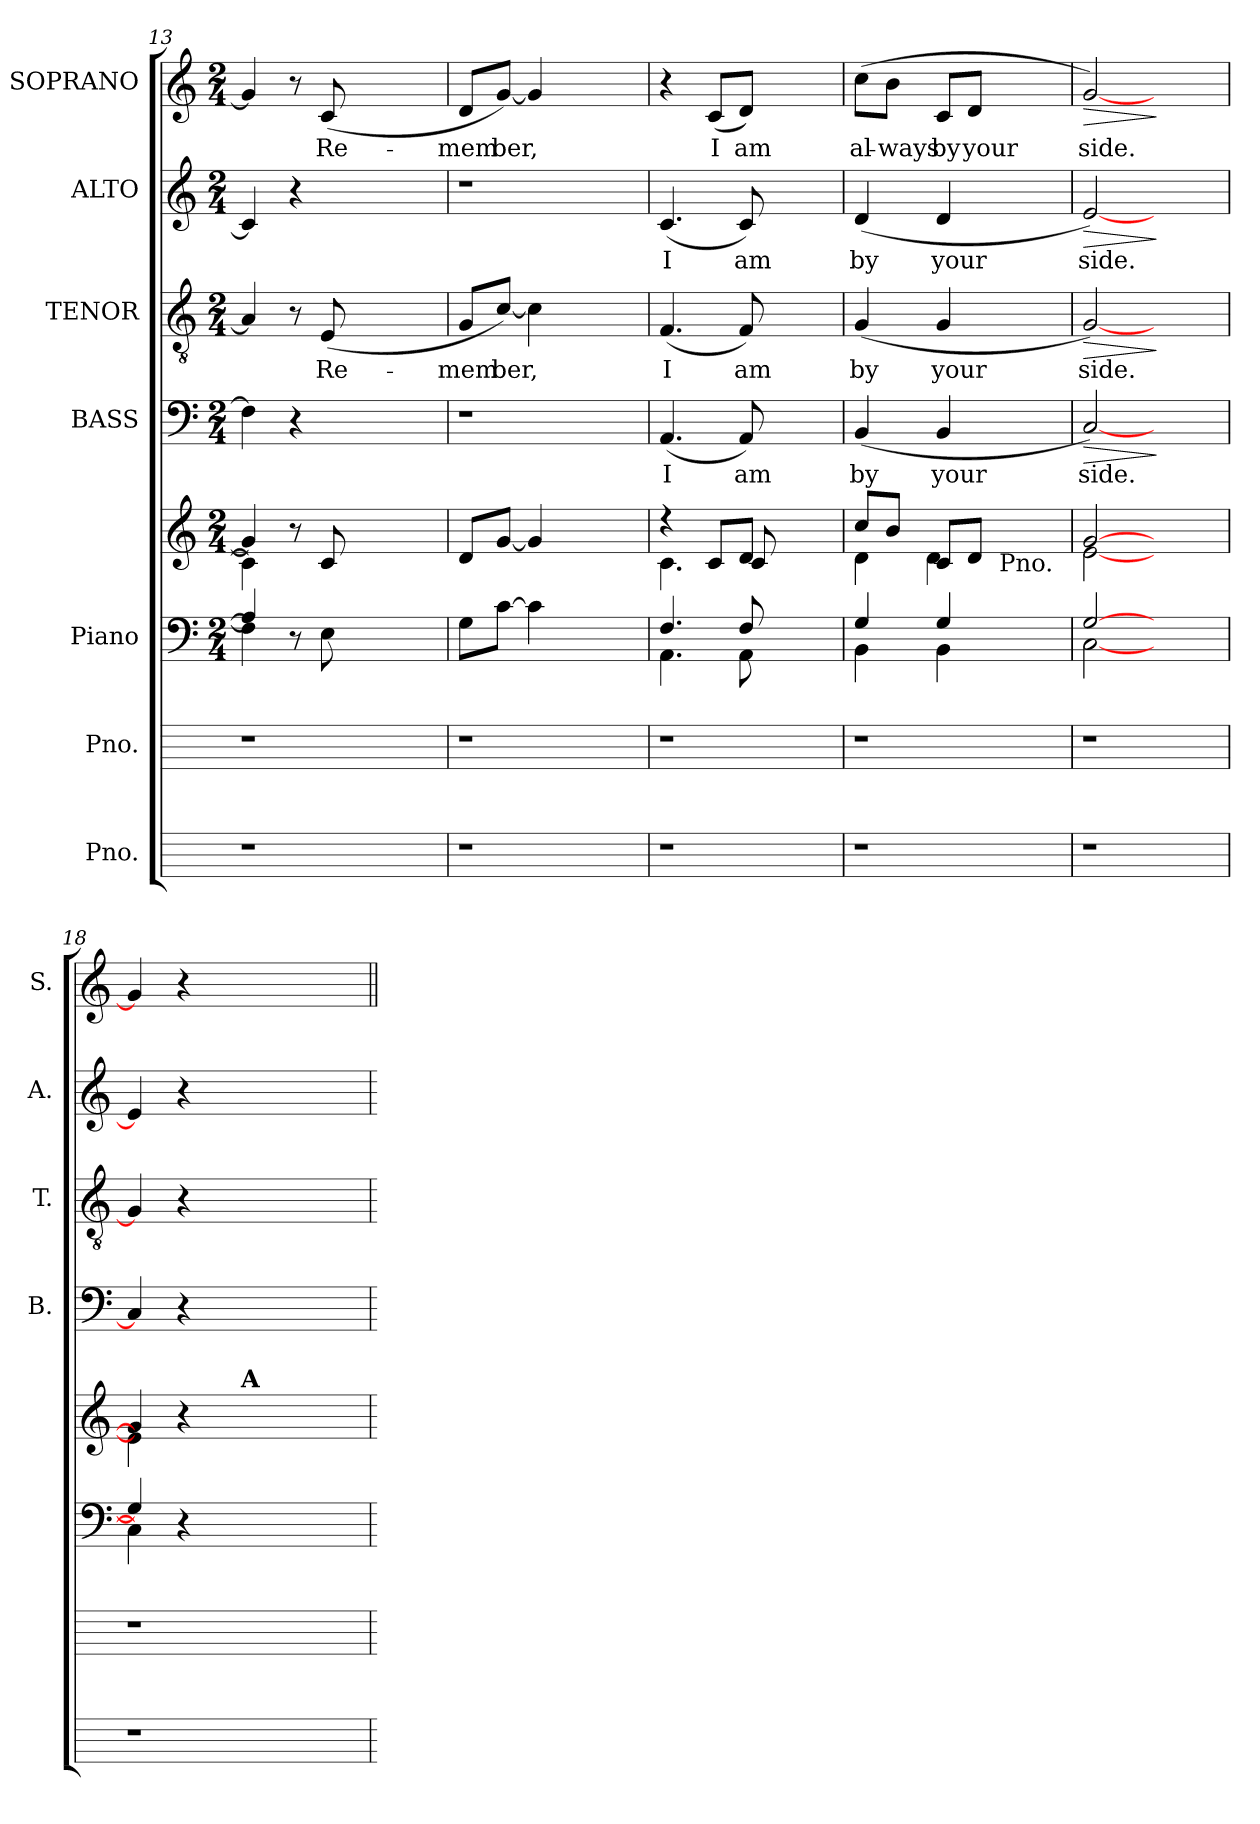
**kern	**kern	**kern	**kern	**kern	**text	**dynam	**kern	**text	**dynam	**kern	**text	**dynam	**kern	**text	**dynam
*part7	*part6	*part5	*part5	*part4	*part4	*part4	*part3	*part3	*part3	*part2	*part2	*part2	*part1	*part1	*part1
*staff8	*staff7	*staff6	*staff5	*staff4	*staff4	*staff4	*staff3	*staff3	*staff3	*staff2	*staff2	*staff2	*staff1	*staff1	*staff1
*I"Pno.	*I"Pno.	*I"Piano	*	*I"BASS	*	*	*I"TENOR	*	*	*I"ALTO	*	*	*I"SOPRANO	*	*
*	*	*	*	*I'B.	*	*	*I'T.	*	*	*I'A.	*	*	*I'S.	*	*
*	*	*clefF4	*clefG2	*clefF4	*	*	*clefGv2	*	*	*clefG2	*	*	*clefG2	*	*
*	*	*M2/4	*M2/4	*M2/4	*	*	*M2/4	*	*	*M2/4	*	*	*M2/4	*	*
=13	=13	=13	=13	=13	=13	=13	=13	=13	=13	=13	=13	=13	=13	=13	=13
*	*	*^	*^	*	*	*	*	*	*	*	*	*	*	*	*
1r	1r	4A/]	4F\]	4g/]	4c\]	4F\]	.	.	4A/]	.	.	4c/]	.	.	4g/]	.	.
.	.	2ryy	8r	8r	2ryy	4r	.	.	8r	.	.	4r	.	.	8r	.	.
!	!	!	!	!	!	!	!	!	!	!LO:LY:b	!	!	!	!	!	!LO:LY:b	!
.	.	.	8E\	8c/	.	.	.	.	(>8E/	Re-	.	.	.	.	(>8c/	Re-	.
.	.	.	2ryy	2ryy	.	2ryy	.	.	2ryy	.	.	2ryy	.	.	2ryy	.	.
.	.	4ryy	.	.	4ryy	.	.	.	.	.	.	.	.	.	.	.	.
*	*	*v	*v	*	*	*	*	*	*	*	*	*	*	*	*	*	*
=14	=14	=14	=14	=14	=14	=14	=14	=14	=14	=14	=14	=14	=14	=14	=14	=14
!	!	!	!	!	!LO:N:vis=1	!	!	!	!LO:LY:b:cj	!	!LO:N:vis=1	!	!	!	!LO:LY:b:cj	!
*	*	*	*v	*v	*	*	*	*	*	*	*	*	*	*	*	*
1r	1r	8G\L	8d/L	2r	.	.	8G/L	-mem	.	2r	.	.	8d/L	-mem	.
!	!	!	!	!	!	!	!	!LO:LY:b	!	!	!	!	!	!LO:LY:b	!
.	.	[>8c\J	[<8g/J	.	.	.	[<8c/J)	ber,	.	.	.	.	[<8g/J)	ber,	.
.	.	4c\]	4g/]	.	.	.	4c\]	.	.	.	.	.	4g/]	.	.
.	.	2ryy	2ryy	2ryy	.	.	2ryy	.	.	2ryy	.	.	2ryy	.	.
=15	=15	=15	=15	=15	=15	=15	=15	=15	=15	=15	=15	=15	=15	=15	=15
*	*	*^	*^	*	*	*	*	*	*	*	*	*	*	*	*
!	!	!	!	!	!	!	!LO:LY:b:cj	!	!	!LO:LY:b:cj	!	!	!LO:LY:b:cj	!	!	!	!
1r	1r	4.F/	4.AA\	4rdd	4.c\	(>4.AA/	I	.	(>4.F/	I	.	(>4.c/	I	.	4r	.	.
!	!	!	!	!	!	!	!	!	!	!	!	!	!	!	!	!LO:LY:b:cj	!
.	.	.	.	8c/L	.	.	.	.	.	.	.	.	.	.	(>8c/L	I	.
!	!	!	!	!	!	!	!LO:LY:b:cj	!	!	!LO:LY:b:cj	!	!	!LO:LY:b:cj	!	!	!LO:LY:b:cj	!
.	.	8F/	8AA\	8d/J	8c/	8AA/)	am	.	8F/)	am	.	8c/)	am	.	8d/J)	am	.
.	.	2ryy	2ryy	2ryy	2ryy	2ryy	.	.	2ryy	.	.	2ryy	.	.	2ryy	.	.
!!LO:PB:g=z
=16	=16	=16	=16	=16	=16	=16	=16	=16	=16	=16	=16	=16	=16	=16	=16	=16	=16
!	!	!	!	!	!	!	!LO:LY:b:cj	!	!	!LO:LY:b:cj	!	!	!LO:LY:b:cj	!	!	!LO:LY:b	!
1r	1r	4G/	4BB\	8cc/L	4d\	(>4BB/	by	.	(>4G/	by	.	(>4d/	by	.	(>8cc\L	al-	.
!	!	!	!	!	!	!	!	!	!	!	!	!	!	!	!	!LO:LY:b:cj	!
.	.	.	.	8b/J	.	.	.	.	.	.	.	.	.	.	8b\J	-ways	.
!	!	!	!	!	!	!	!LO:LY:b:cj	!	!	!LO:LY:b:cj	!	!	!LO:LY:b:cj	!	!	!LO:LY:b:cj	!
.	.	4G/	4BB\	8c/L	4d\	4BB/	your	.	4G/	your	.	4d/	your	.	8c/L	by	.
!	!	!	!	!	!	!	!	!	!	!	!	!	!	!	!	!LO:LY:b:cj	!
.	.	.	.	8d/J	.	.	.	.	.	.	.	.	.	.	8d/J	your	.
!	!	!	!	!LO:TX:b:t=Pno.	!	!	!	!	!	!	!	!	!	!	!	!	!
.	.	2ryy	2ryy	2ryy	2ryy	2ryy	.	.	2ryy	.	.	2ryy	.	.	2ryy	.	.
=17	=17	=17	=17	=17	=17	=17	=17	=17	=17	=17	=17	=17	=17	=17	=17	=17	=17
!	!	!	!	!	!	!	!LO:LY:b	!LO:HP:b	!	!LO:LY:b	!LO:HP:b	!	!LO:LY:b	!LO:HP:b	!	!LO:LY:b	!LO:HP:b
1r	1r	[>2G/	[<2C\	[>2g/	[<2e\	[<2C/)	side.	>	[<2G/)	side.	>	[<2e/)	side.	>	[<2g/)	side.	>
.	.	2ryy	2ryy	2ryy	2ryy	2ryy	.	]	2ryy	.	]	2ryy	.	]	2ryy	.	]
=18	=18	=18	=18	=18	=18	=18	=18	=18	=18	=18	=18	=18	=18	=18	=18	=18	=18
*	*	*	*	*	*^	*	*	*	*	*	*	*	*	*	*	*	*
1r	1r	4G/]	4C\]	4g/]	4e\]	4ryy	4C/]	.	.	4G/]	.	.	4e/]	.	.	4g/]	.	.
.	.	4r	2ryy	4r	2ryy	8ryy	4r	.	.	4r	.	.	4r	.	.	4r	.	.
.	.	.	.	.	.	16ryy	.	.	.	.	.	.	.	.	.	.	.	.
.	.	.	.	.	.	64ryy	.	.	.	.	.	.	.	.	.	.	.	.
!	!	!	!	!	!	!LO:TX:a:B:t=A	!	!	!	!	!	!	!	!	!	!	!	!
.	.	.	.	.	.	2ryy	.	.	.	.	.	.	.	.	.	.	.	.
.	.	2ryy	.	2ryy	.	.	2ryy	.	.	2ryy	.	.	2ryy	.	.	2ryy	.	.
.	.	.	4ryy	.	4ryy	.	.	.	.	.	.	.	.	.	.	.	.	.
.	.	.	.	.	.	32.ryy	.	.	.	.	.	.	.	.	.	.	.	.
*	*	*v	*v	*	*	*	*	*	*	*	*	*	*	*	*	*	*	*
*	*	*	*v	*v	*v	*	*	*	*	*	*	*	*	*	*	*	*
=	=	=	=	=	=||	=||	=	=||	=||	=	=||	=||	=||	=||	=||
*-	*-	*-	*-	*-	*-	*-	*-	*-	*-	*-	*-	*-	*-	*-	*-
